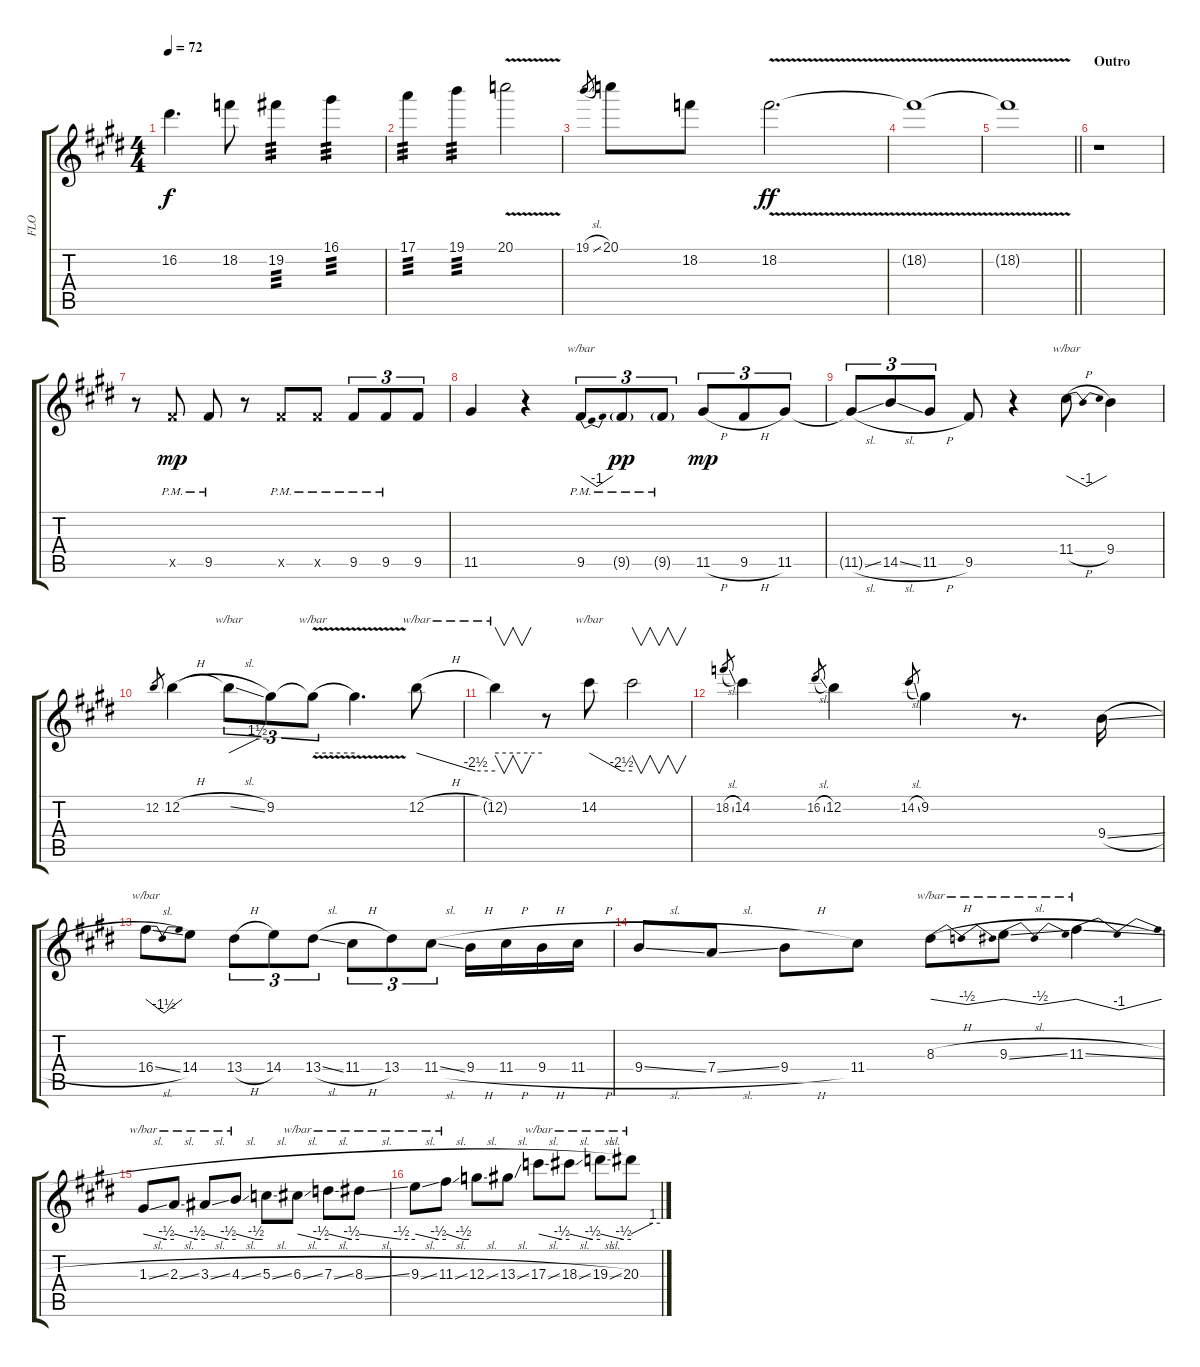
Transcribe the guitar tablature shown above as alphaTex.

\track ("FLO" "FLO") {instrument electricguitarjazz}
\staff {score tabs}
\tuning (E4 B3 G3 D3 A2 E2) {hide}
\ts (4 4)
\tempo 72
\clef g2
\ks e
16.2.4{d dy f} 18.2.8 19.2.4{tp 3} 16.1.4{tp 3} |
\ks c#minor
17.1.4{tp 3} 19.1.4{tp 3} 20.1{v}.2 |
19.1{sl}.8{gr} 20.1.8 18.2.8 18.2{v}.2{d dy ff} |
18.2{v t}.1 |
\barLineRight lightlight
\ks e
18.2{v t}.1 |
\section ("" "Outro")
\ks c#minor
r.1 |
r.8 9.5{pm x}.8{dy mp} 9.5{pm}.8 r.8 9.5{pm x}.8 9.5{pm x}.8 9.5{pm}.8{tu (3 2)} 9.5{pm}.8{tu (3 2)} 9.5.8{tu (3 2)} |
11.5.4 r.4 9.5{pm}.8{tu (3 2) tbe (dip default 0 0 30 -4 60 0)} 9.5{g pm}.8{tu (3 2) dy pp} 9.5{g pm}.8{tu (3 2)} 11.5{h}.8{tu (3 2) dy mp} 9.5{h}.8{tu (3 2)} 11.5.8{tu (3 2)} |
\ks e
11.5{sl t}.8{tu (3 2)} 14.5{sl}.8{tu (3 2)} 11.5{h}.8{tu (3 2)} 9.5.8 r.4 11.4{h}.8{tbe (dip default 0 0 30 -4 60 0)} 9.4.4 |
\ks c#minor
12.2.8{gr} 12.2{h}.4 12.2{sl t}.8{tu (3 2) tbe (custom default 0 0 45 6 60 6)} 9.2.8{tu (3 2)} 9.2{v t}.8{tu (3 2) tbe (hold default 0 0 60 0)} 9.2{v t}.4{d} 12.2{h}.8{tbe (custom default 0 0 45 -10 60 -10)} |
12.2{t}.4{v tbe (hold default 0 0 60 0)} r.8 14.2.8{tbe (custom default 0 0 45 -10 60 -10)} 14.2{t}.2{v} |
\ks e
18.2{sl}.8{gr} 14.2.4 16.2{sl}.8{gr} 12.2.4 14.2{sl}.8{gr} 9.2.4 r.8{d} 9.4{sl}.16 |
\ks c#minor
16.4{sl}.8{tbe (dip default 0 0 30 -6 60 0)} 14.4.8 13.4{h}.8{tu (3 2)} 14.4.8{tu (3 2)} 13.4{sl}.8{tu (3 2)} 11.4{h}.8{tu (3 2)} 13.4.8{tu (3 2)} 11.4{sl}.8{tu (3 2)} 9.4{h}.16 11.4{h}.16 9.4{h}.16 11.4{h}.16 |
9.4{sl}.8 7.4{sl}.8 9.4{h}.8 11.4.8 8.3{h}.8{tbe (dip default 0 0 30 -2 60 0)} 9.3{sl}.8{tbe (dip default 0 0 30 -2 60 0)} 11.3{sl}.4{tbe (dip default 0 0 30 -4 60 0)} |
\ks e
1.3{sl}.8{tbe (custom default 0 0 45 -2 60 -2)} 2.3{sl}.8{tbe (custom default 0 0 45 -2 60 -2)} 3.3{sl}.8{tbe (custom default 0 0 45 -2 60 -2)} 4.3{sl}.8{tbe (custom default 0 0 45 -2 60 -2)} 5.3{sl}.8 6.3{sl}.8{tbe (custom default 0 0 45 -2 60 -2)} 7.3{sl}.8{tbe (custom default 0 0 45 -2 60 -2)} 8.3{sl}.8{tbe (custom default 0 0 45 -2 60 -2)} |
\ks c#minor
9.3{sl}.8{tbe (custom default 0 0 45 -2 60 -2)} 11.3{sl}.8{tbe (custom default 0 0 45 -2 60 -2)} 12.3{sl}.8 13.3{sl}.8 17.3{sl}.8{tbe (custom default 0 0 45 -2 60 -2)} 18.3{sl}.8{tbe (custom default 0 0 45 -2 60 -2)} 19.3{sl}.8{tbe (custom default 0 0 45 -2 60 -2)} 20.3{sl}.8{tbe (custom default 0 0 45 4 60 4)}
